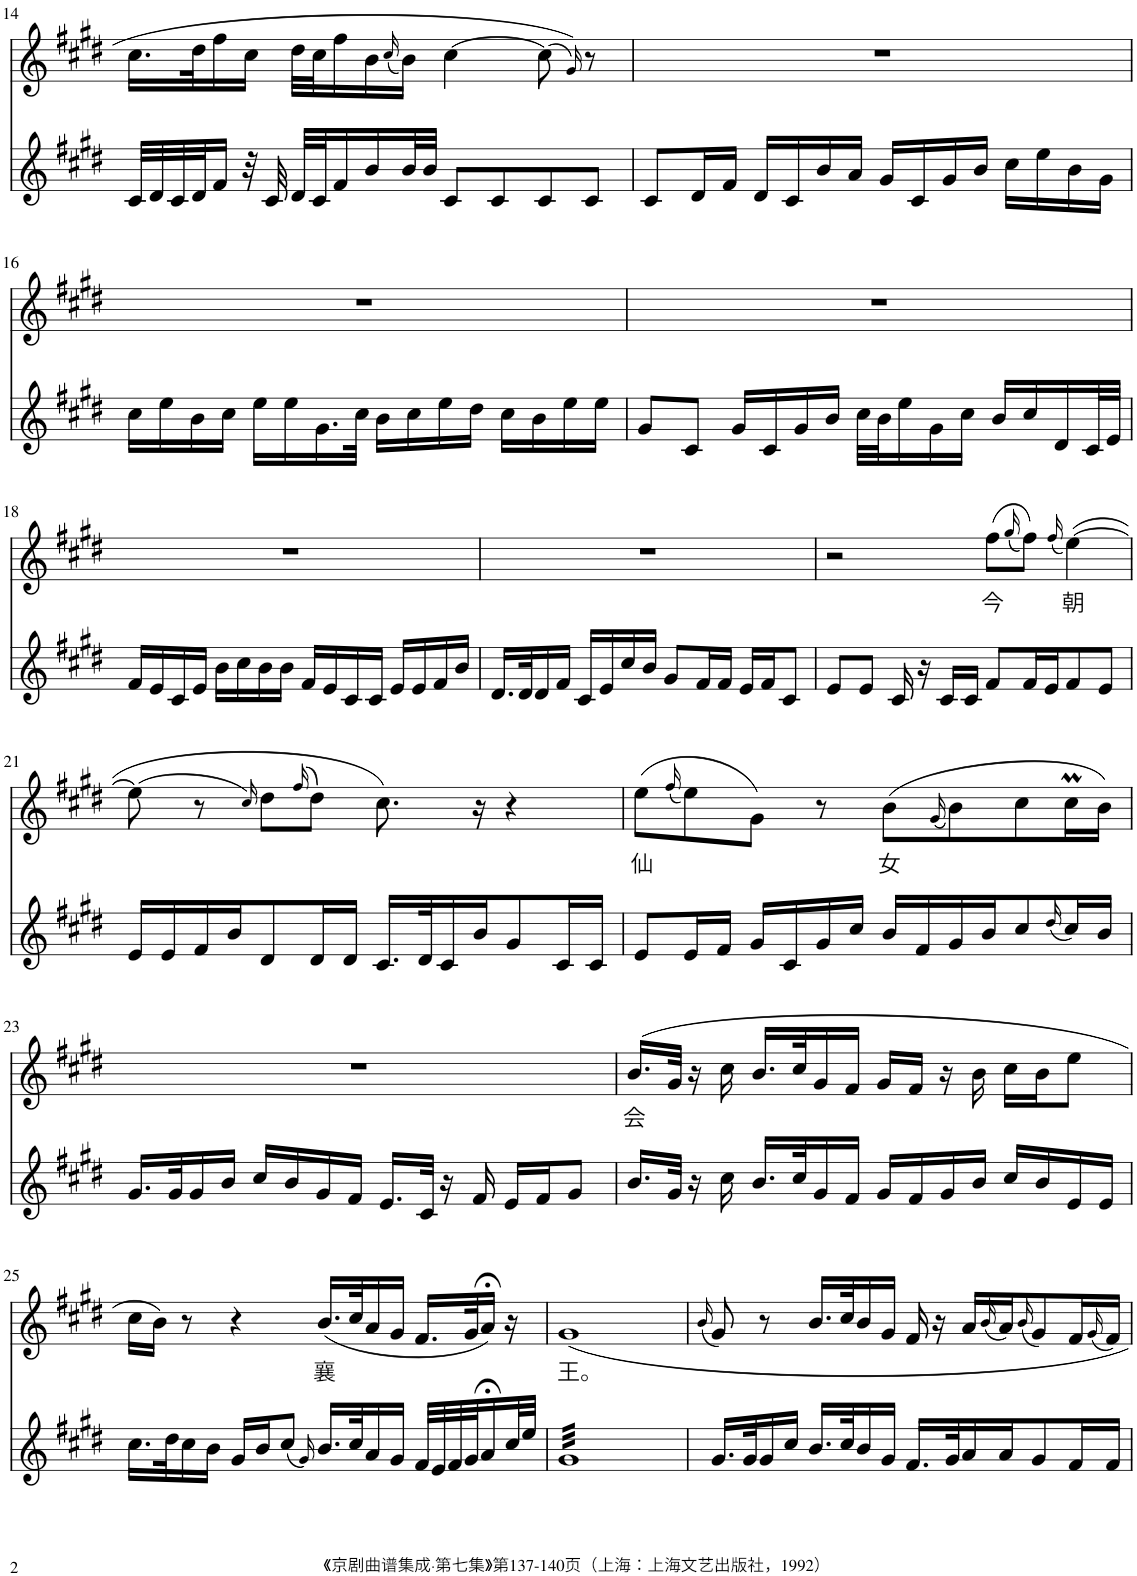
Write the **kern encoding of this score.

**kern	**kern	**text
*part2	*part1	*part1
*staff2	*staff1	*staff1
*I"Piano	*I"Piano	*
*I'Pno	*I'Pno	*
!!LO:PB:g=z
*clefG2	*clefG2	*
*k[f#c#g#d#]	*k[f#c#g#d#]	*
*M2/2	*M2/2	*
*met(c|)	*met(c|)	*
=14	=14	=14
32c#/LLL	16.cc#\LL	.
32d#/	.	.
32c#/	.	.
32d#/J	32dd#\K	.
16f#/JJ	16ff#\	.
32r	16cc#\JJ	.
32c#/	.	.
32d#/LLL	32dd#\LLL	.
32c#/J	32cc#\J	.
16f#/	16ff#\	.
16b/	16b\	.
.	(16qcc#/	.
32b/L	16b\JJ)	.
32b/JJJ	.	.
8c#/L	[4cc#\	.
8c#/	.	.
8c#/	(8cc#\]	.
.	16qg#/)	.
8c#/J	8r	.
=15	=15	=15
8c#/L	1r	.
16d#/L	.	.
16f#/JJ	.	.
16d#/LL	.	.
16c#/	.	.
16b/	.	.
16a/JJ	.	.
16g#/LL	.	.
16c#/	.	.
16g#/	.	.
16b/JJ	.	.
16cc#\LL	.	.
16ee\	.	.
16b\	.	.
16g#\JJ	.	.
!!LO:LB:g=z
=16	=16	=16
16cc#\LL	1r	.
16ee\	.	.
16b\	.	.
16cc#\JJ	.	.
16ee\LL	.	.
16ee\	.	.
16.g#\	.	.
32cc#\JJk	.	.
16b\LL	.	.
16cc#\	.	.
16ee\	.	.
16dd#\JJ	.	.
16cc#\LL	.	.
16b\	.	.
16ee\	.	.
16ee\JJ	.	.
=17	=17	=17
8g#/L	1r	.
8c#/J	.	.
16g#/LL	.	.
16c#/	.	.
16g#/	.	.
16b/JJ	.	.
32cc#\LLL	.	.
32b\J	.	.
16ee\	.	.
16g#\	.	.
16cc#\JJ	.	.
16b/LL	.	.
16cc#/	.	.
16d#/	.	.
32c#/L	.	.
32e/JJJ	.	.
!!LO:LB:g=z
=18	=18	=18
16f#/LL	1r	.
16e/	.	.
16c#/	.	.
16e/JJ	.	.
16b\LL	.	.
16cc#\	.	.
16b\	.	.
16b\JJ	.	.
16f#/LL	.	.
16e/	.	.
16c#/	.	.
16c#/JJ	.	.
16e/LL	.	.
16e/	.	.
16f#/	.	.
16b/JJ	.	.
=19	=19	=19
16.d#/LL	1r	.
32d#/K	.	.
16d#/	.	.
16f#/JJ	.	.
16c#/LL	.	.
16e/	.	.
16cc#/	.	.
16b/JJ	.	.
8g#/L	.	.
16f#/L	.	.
16f#/JJ	.	.
16e/LL	.	.
16f#/J	.	.
8c#/J	.	.
=20	=20	=20
8e/L	2r	.
8e/J	.	.
16c#/	.	.
16r	.	.
16c#/LL	.	.
16c#/JJ	.	.
!	!	!LO:LY:b
8f#/L	(8ff#\L	今
.	(16qgg#/	.
16f#/L	8ff#\J))	.
16e/J	.	.
.	(16qff#/	.
!	!	!LO:LY:b
8f#/	([4ee\)	朝
8e/J	.	.
!!LO:LB:g=z
=21	=21	=21
16e/LL	(8ee\]	.
16e/	.	.
16f#/	8r	.
16b/J	.	.
.	16qcc#/)	.
8d#/	8dd#\L	.
.	(16qff#/	.
16d#/L	8dd#\J)	.
16d#/JJ	.	.
16.c#/LL	8.cc#\)	.
32d#/K	.	.
16c#/	.	.
16b/J	16r	.
8g#/	4r	.
16c#/L	.	.
16c#/JJ	.	.
=22	=22	=22
!	!	!LO:LY:b
8e/L	(8ee\L	仙
.	(16qff#/	.
16e/L	8ee\)	.
16f#/JJ	.	.
16g#/LL	8g#\J)	.
16c#/	.	.
16g#/	8r	.
16cc#/JJ	.	.
!	!	!LO:LY:b
16b/LL	(8b\L	女
16f#/	.	.
.	(16qg#/	.
16g#/	8b\)	.
16b/J	.	.
8cc#/	8cc#\	.
(16qdd#/	.	.
16cc#/L)	16cc#M\L	.
16b/JJ	16b\JJ)	.
!!LO:LB:g=z
=23	=23	=23
16.g#/LL	1r	.
32g#/K	.	.
16g#/	.	.
16b/JJ	.	.
16cc#/LL	.	.
16b/	.	.
16g#/	.	.
16f#/JJ	.	.
16.e/LL	.	.
32c#/JJk	.	.
16r	.	.
16f#/	.	.
16e/LL	.	.
16f#/J	.	.
8g#/J	.	.
=24	=24	=24
!	!	!LO:LY:b
16.b/LL	(16.b/LL	会
32g#/JJk	32g#/JJk	.
16r	16r	.
16cc#\	16cc#\	.
16.b/LL	16.b/LL	.
32cc#/K	32cc#/K	.
16g#/	16g#/	.
16f#/JJ	16f#/JJ	.
16g#/LL	16g#/LL	.
16f#/	16f#/JJ	.
16g#/	16r	.
16b/JJ	16b\	.
16cc#/LL	16cc#\LL	.
16b/	16b\J	.
16e/	8ee\J	.
16e/JJ	.	.
!!LO:LB:g=z
=25	=25	=25
16.cc#\LL	16cc#\LL	.
.	16b\JJ)	.
32dd#\K	.	.
16cc#\	8r	.
16b\JJ	.	.
16g#/LL	4r	.
16b/J	.	.
(8cc#/J	.	.
16qg#/)	.	.
!	!	!LO:LY:b
16.b/LL	(16.b/LL	襄
32cc#/K	32cc#/K	.
16a/	16a/	.
16g#/JJ	16g#/JJ	.
32f#/LLL	16.f#/LL	.
32e/	.	.
32f#/	.	.
32g#/J	32g#/K	.
16a;</	16a;</JJ)	.
32cc#/L	16r	.
32ee/JJJ	.	.
=26	=26	=26
!	!	!LO:LY:b
*tremolo	*	*
32g#LLL	1g#	王。
32g#	.	.
32g#	.	.
32g#	.	.
32g#	.	.
32g#	.	.
32g#	.	.
32g#	.	.
32g#	.	.
32g#	.	.
32g#	.	.
32g#	.	.
32g#	.	.
32g#	.	.
32g#	.	.
32g#	.	.
32g#	.	.
32g#	.	.
32g#	.	.
32g#	.	.
32g#	.	.
32g#	.	.
32g#	.	.
32g#	.	.
32g#	.	.
32g#	.	.
32g#	.	.
32g#	.	.
32g#	.	.
32g#	.	.
32g#	.	.
32g#JJJ	.	.
*Xtremolo	*	*
=27	=27	=27
.	(16qb/	.
16.g#/LL	8g#/)	.
32g#/K	.	.
16g#/	8r	.
16cc#/JJ	.	.
16.b/LL	16.b/LL	.
32cc#/K	32cc#/K	.
16b/	16b/	.
16g#/JJ	16g#/JJ	.
16.f#/LL	16f#/	.
.	16r	.
32g#/K	.	.
16a/	16a/LL	.
.	(16qb/	.
16a/J	16a/J)	.
.	(16qb/	.
8g#/	8g#/)	.
16f#/L	16f#/L	.
.	(16qg#/	.
16f#/JJ	16f#/JJ)	.
=	=	=
*-	*-	*-
